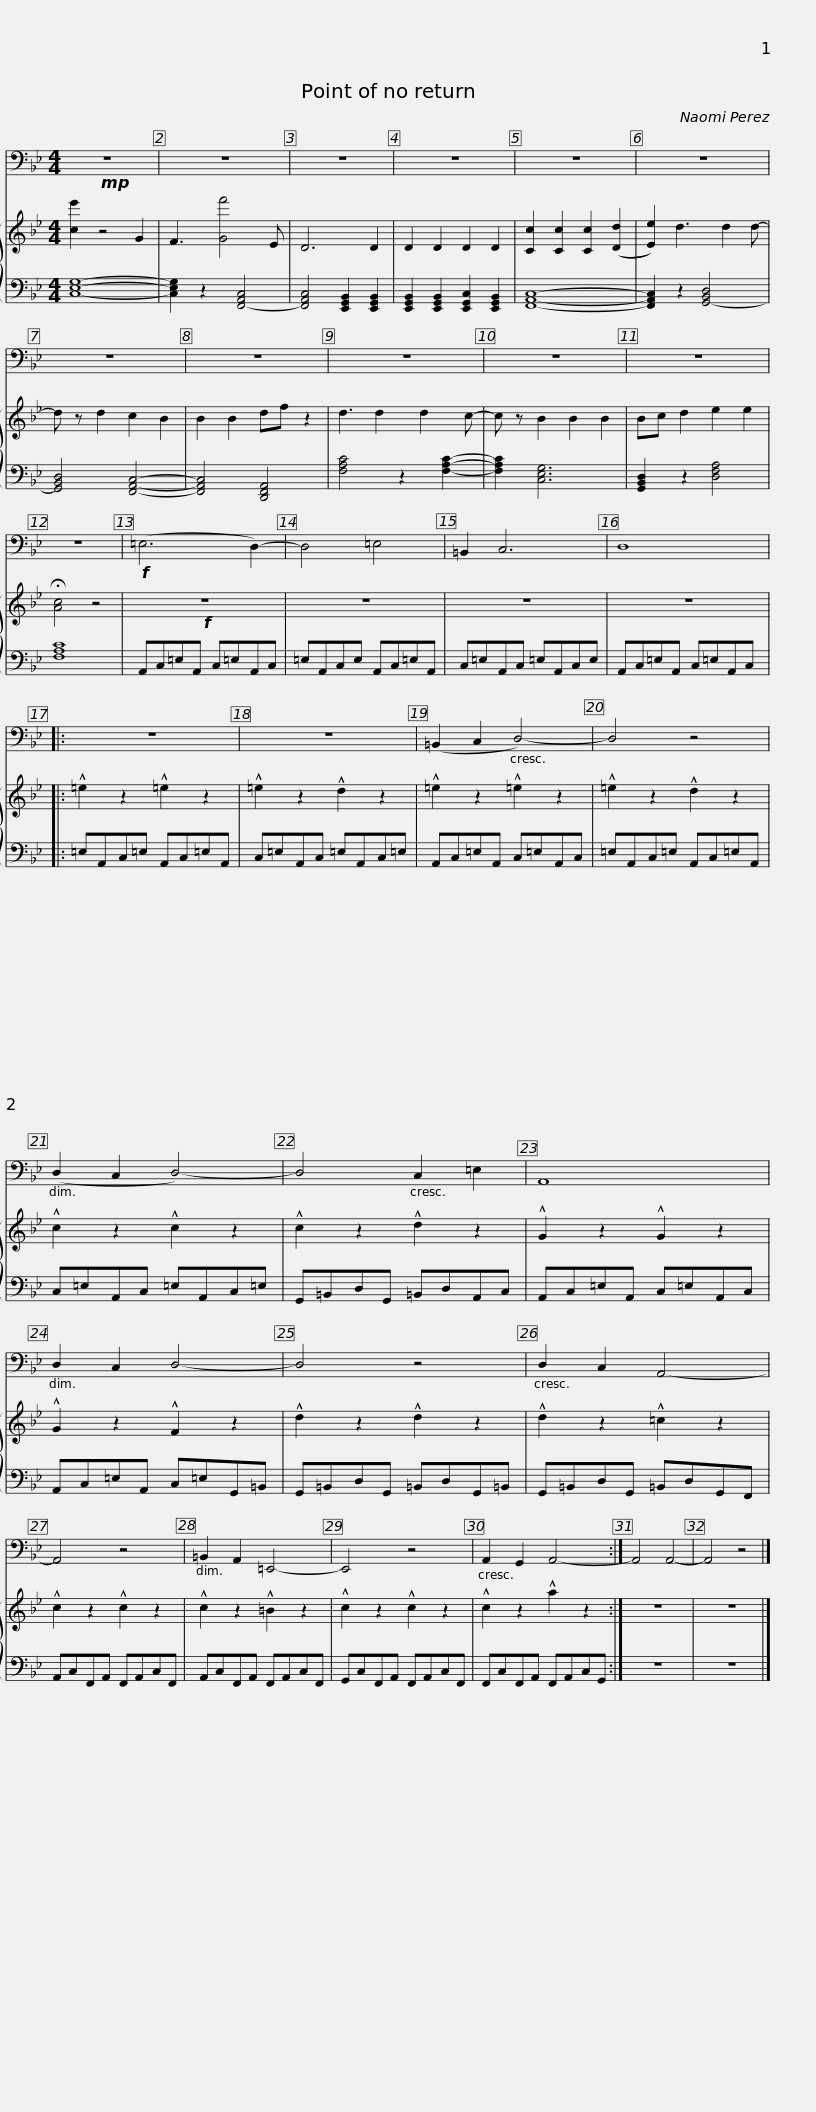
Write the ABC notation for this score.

X:1
%%score 1 { 2 | 3 }
L:1/8
M:4/4
I:linebreak $
K:Bb
V:1 bass
V:2 treble
V:3 bass
V:1
!mp! z8 | z8 | z8 | z8 | z8 | %5
 z8 | z8 |$ z8 | z8 | z8 | %10
 z8 | z8 |!f! (=E,6 D,2-) |$ D,4 =E,4 | =B,,2 C,6 | %15
 D,8 |: z8 |$ z8 | (=B,,2 C,2 D,4-) | D,4 z4 | %20
 (D,2 C,2 D,4-) |$ D,4 C,2 =E,2 | A,,8 | D,2 C,2 D,4- | D,4 z4 |$ %25
 D,2 C,2 A,,4- | A,,4 z4 | =B,,2 A,,2 =E,,4- | E,,4 z4 | A,,2 G,,2 A,,4- :|$ %30
 A,,4 A,,4- | A,,4 z4 |] %32
V:2
 [ce']2 z4 G2 | F3 [Gf']4 E | D6 D2 | D2 D2 D2 D2 | [Cc]2 [Cc]2 [Cc]2 (([Dd]2 | %5
 [Ee]2)) d3 d2 d- | d z d2 c2 B2 |$ B2 B2 df z2 | d3 d2 d2 c- | c z B2 B2 B2 | %10
 Bc d2 e2 e2 | !fermata![Ac]4 z4 |!f! z8 |$ z8 | z8 | %15
 z8 |: !^!=e2 z2 !^!=e2 z2 |$ !^!=e2 z2 !^!d2 z2 | !^!=e2 z2 !^!=e2 z2 | !^!=e2 z2 !^!d2 z2 | %20
 !^!c2 z2 !^!c2 z2 |$ !^!c2 z2 !^!d2 z2 | !^!G2 z2 !^!G2 z2 | !^!G2 z2 !^!F2 z2 | !^!d2 z2 !^!d2 z2 |$ %25
 !^!d2 z2 !^!=c2 z2 | !^!c2 z2 !^!c2 z2 | !^!c2 z2 !^!=B2 z2 | !^!c2 z2 !^!c2 z2 | !^!c2 z2 !^!a2 z2 :|$ %30
 z8 | z8 |] %32
V:3
 [C,E,G,]8- | [C,E,G,]2 z2 [F,,-A,,C,]4 | [F,,A,,C,]4 [E,,G,,B,,]2 [E,,G,,B,,]2 | [E,,G,,B,,]2 [E,,G,,B,,]2 [E,,G,,C,]2 [E,,G,,B,,]2 | [F,,A,,C,]8- | %5
 [F,,A,,C,]2 z2 [G,,-B,,D,]4 | [G,,B,,D,]4 [F,,A,,C,]4- |$ [F,,A,,C,]4 [D,,F,,A,,]4 | [F,A,C]4 z2 [F,A,C]2- | [F,A,C]2 [C,E,G,]6 | %10
 [G,,B,,D,]2 z2 [D,F,A,]4 | [F,A,C]8 | A,,C,=E,A,, C,=E,A,,C, |$ =E,A,,C,E, A,,C,=E,A,, | C,=E,A,,C, =E,A,,C,E, | %15
 A,,C,=E,A,, C,=E,A,,C, |: =E,A,,C,=E, A,,C,=E,A,, |$ C,=E,A,,C, =E,A,,C,=E, | A,,C,=E,A,, C,=E,A,,C, | =E,A,,C,=E, A,,C,=E,A,, | %20
 C,=E,A,,C, =E,A,,C,=E, |$ G,,=B,,D,G,, =B,,D,A,,C, | A,,C,=E,A,, C,=E,A,,C, | A,,C,=E,A,, C,=E,G,,=B,, | G,,=B,,D,G,, =B,,D,G,,=B,, |$ %25
 G,,=B,,D,G,, =B,,D,G,,F,, | A,,C,F,,A,, F,,A,,C,F,, | A,,C,F,,A,, F,,A,,C,F,, | G,,C,F,,A,, F,,A,,C,F,, | F,,C,F,,A,, F,,A,,C,G,, :|$ %30
 z8 | z8 |] %32
